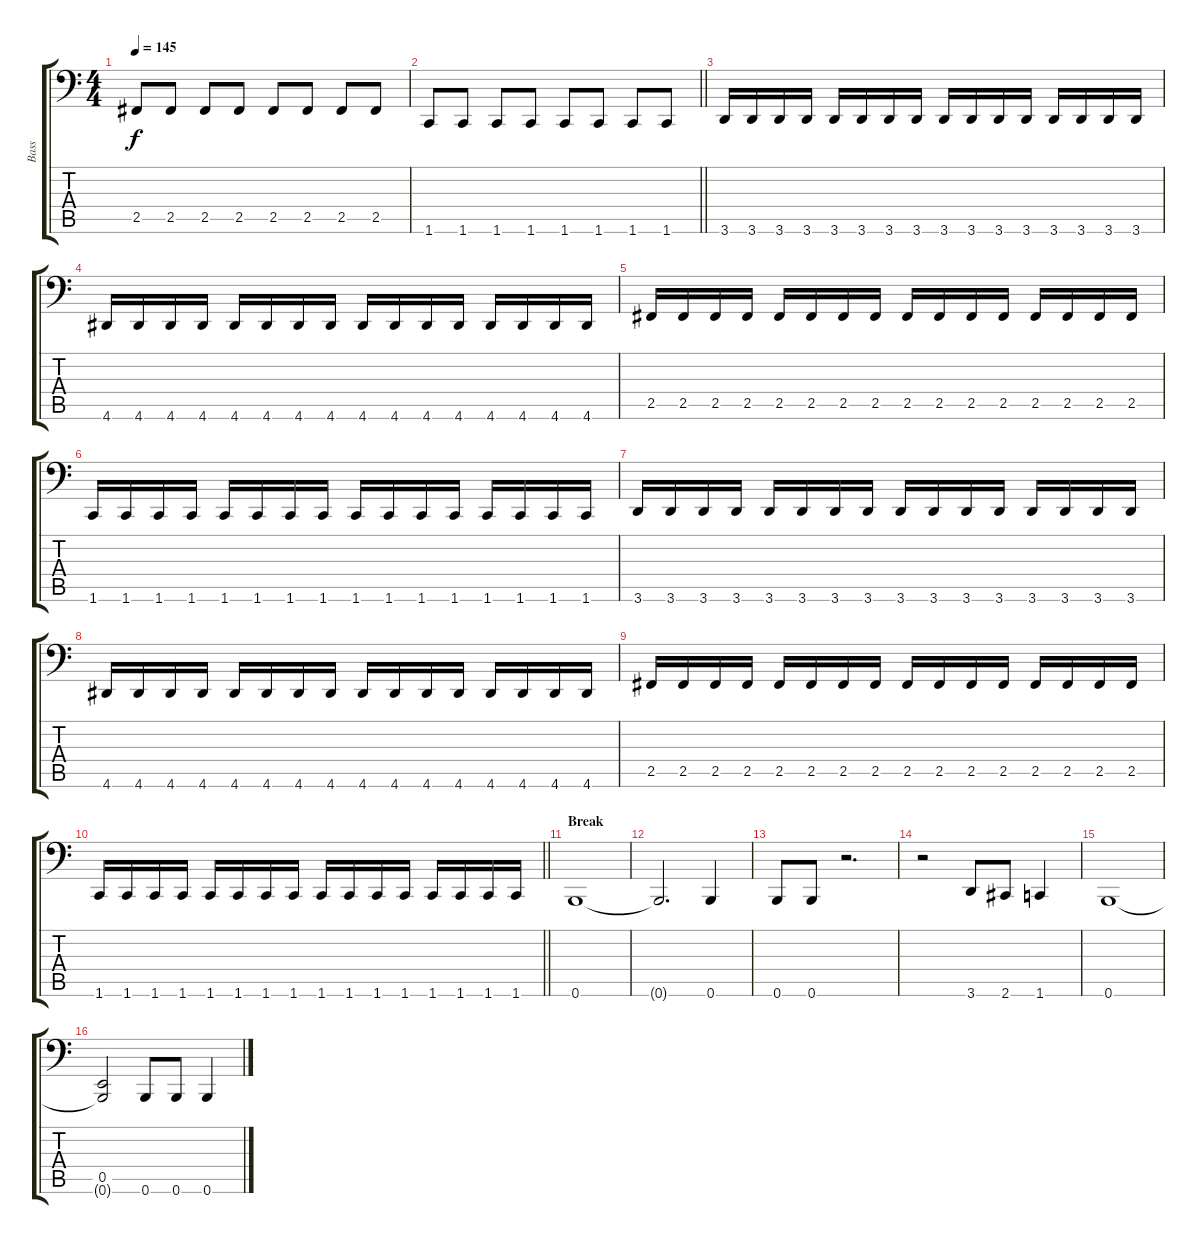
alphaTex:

\track ("Bass" "Bass") {instrument electricbassfinger}
\staff {score tabs}
\tuning (C3 G2 D2 A1 E1 B0) {hide}
\ts (4 4)
\tempo 145
\clef f4
\ks c
2.5.8{dy f} 2.5.8 2.5.8 2.5.8 2.5.8 2.5.8 2.5.8 2.5.8 |
\barLineRight lightlight
1.6.8 1.6.8 1.6.8 1.6.8 1.6.8 1.6.8 1.6.8 1.6.8 |
3.6.16 3.6.16 3.6.16 3.6.16 3.6.16 3.6.16 3.6.16 3.6.16 3.6.16 3.6.16 3.6.16 3.6.16 3.6.16 3.6.16 3.6.16 3.6.16 |
4.6.16 4.6.16 4.6.16 4.6.16 4.6.16 4.6.16 4.6.16 4.6.16 4.6.16 4.6.16 4.6.16 4.6.16 4.6.16 4.6.16 4.6.16 4.6.16 |
2.5.16 2.5.16 2.5.16 2.5.16 2.5.16 2.5.16 2.5.16 2.5.16 2.5.16 2.5.16 2.5.16 2.5.16 2.5.16 2.5.16 2.5.16 2.5.16 |
1.6.16 1.6.16 1.6.16 1.6.16 1.6.16 1.6.16 1.6.16 1.6.16 1.6.16 1.6.16 1.6.16 1.6.16 1.6.16 1.6.16 1.6.16 1.6.16 |
3.6.16 3.6.16 3.6.16 3.6.16 3.6.16 3.6.16 3.6.16 3.6.16 3.6.16 3.6.16 3.6.16 3.6.16 3.6.16 3.6.16 3.6.16 3.6.16 |
4.6.16 4.6.16 4.6.16 4.6.16 4.6.16 4.6.16 4.6.16 4.6.16 4.6.16 4.6.16 4.6.16 4.6.16 4.6.16 4.6.16 4.6.16 4.6.16 |
2.5.16 2.5.16 2.5.16 2.5.16 2.5.16 2.5.16 2.5.16 2.5.16 2.5.16 2.5.16 2.5.16 2.5.16 2.5.16 2.5.16 2.5.16 2.5.16 |
\barLineRight lightlight
1.6.16 1.6.16 1.6.16 1.6.16 1.6.16 1.6.16 1.6.16 1.6.16 1.6.16 1.6.16 1.6.16 1.6.16 1.6.16 1.6.16 1.6.16 1.6.16 |
\section ("" "Break")
0.6.1 |
0.6{t}.2{d} 0.6.4 |
0.6.8 0.6.8 r.2{d} |
r.2 3.6.8 2.6.8 1.6.4 |
0.6.1 |
(0.5 0.6{t}).2 0.6.8 0.6.8 0.6.4
